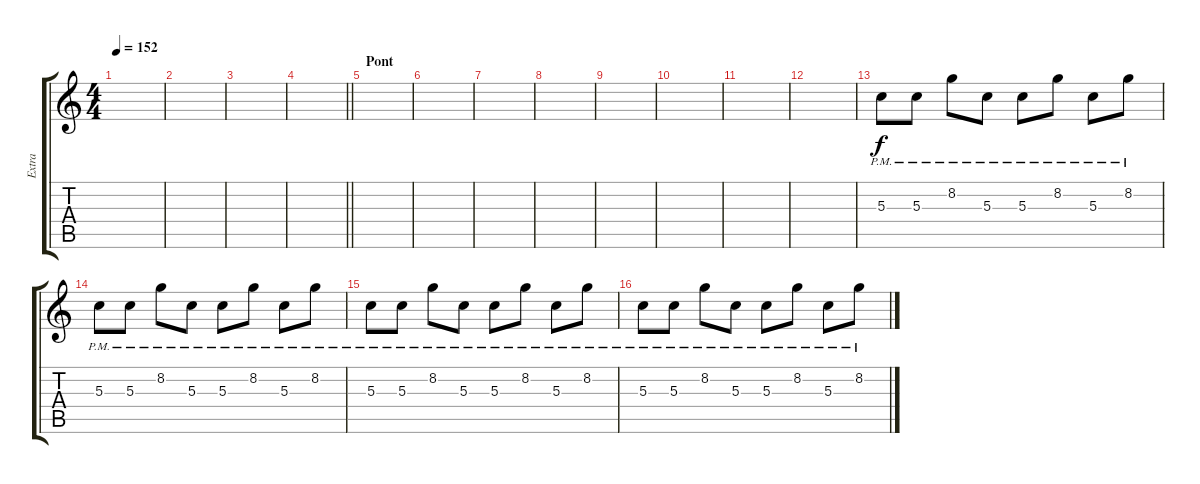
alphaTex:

\track ("Extra" "Extra") {instrument overdrivenguitar}
\staff {score tabs}
\tuning (E4 B3 G3 D3 A2 E2) {hide}
\ts (4 4)
\tempo 152
\clef g2
\ks c
|
|
|
\barLineRight lightlight
|
\section ("" "Pont")
|
|
|
|
|
|
|
|
5.3{pm}.8 5.3{pm}.8 8.2{pm}.8 5.3{pm}.8 5.3{pm}.8 8.2{pm}.8 5.3{pm}.8 8.2{pm}.8 |
5.3{pm}.8 5.3{pm}.8 8.2{pm}.8 5.3{pm}.8 5.3{pm}.8 8.2{pm}.8 5.3{pm}.8 8.2{pm}.8 |
5.3{pm}.8 5.3{pm}.8 8.2{pm}.8 5.3{pm}.8 5.3{pm}.8 8.2{pm}.8 5.3{pm}.8 8.2{pm}.8 |
5.3{pm}.8 5.3{pm}.8 8.2{pm}.8 5.3{pm}.8 5.3{pm}.8 8.2{pm}.8 5.3{pm}.8 8.2{pm}.8
